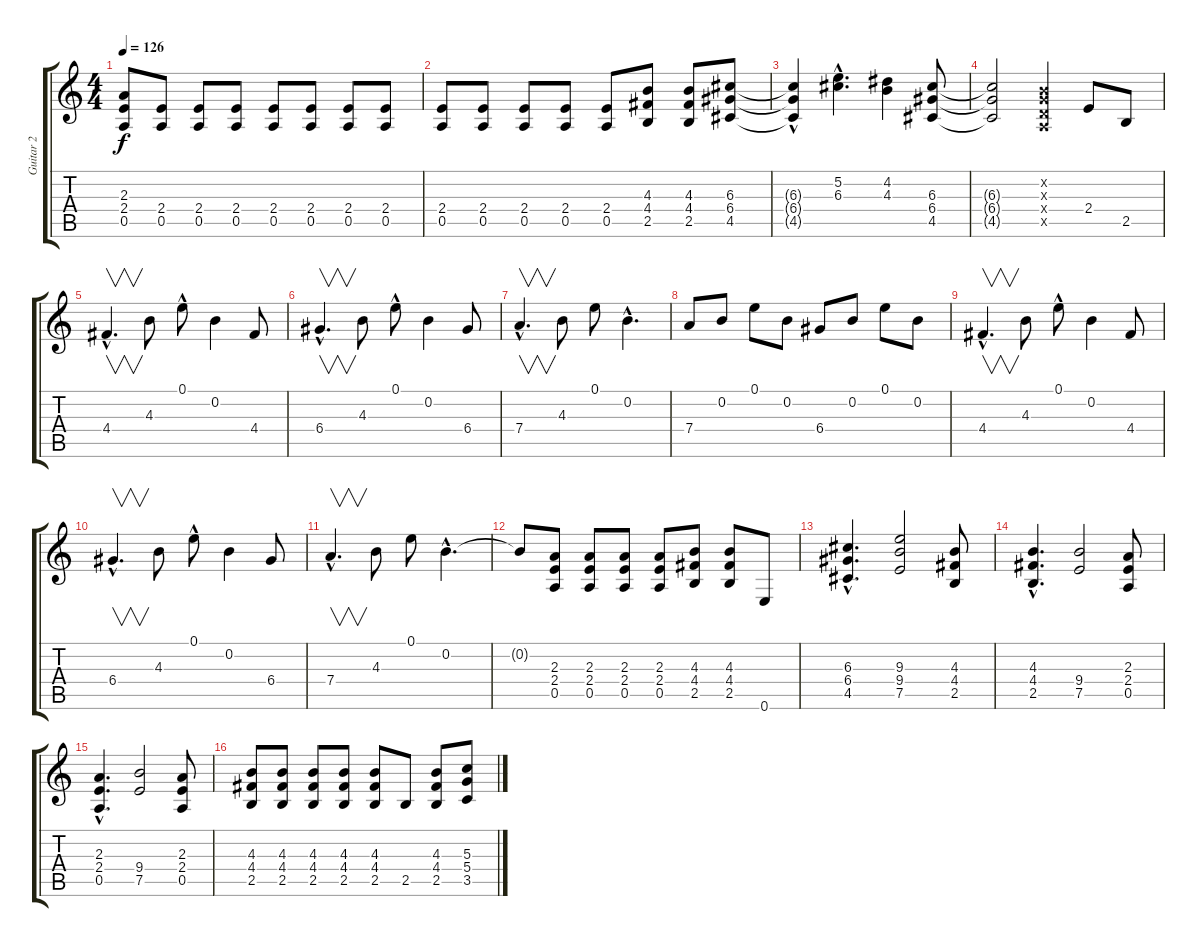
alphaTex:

\track ("Guitar 2" "Guitar 2") {instrument overdrivenguitar}
\staff {score tabs}
\tuning (E4 B3 G3 D3 A2 E2) {hide}
\ts (4 4)
\tempo 126
\clef g2
\ks c
(2.3{t} 2.4{t} 0.5{t}).8{dy f} (2.4 0.5).8 (2.4 0.5).8 (2.4 0.5).8 (2.4 0.5).8 (2.4 0.5).8 (2.4 0.5).8 (2.4 0.5).8 |
(2.4 0.5).8 (2.4 0.5).8 (2.4 0.5).8 (2.4 0.5).8 (2.4 0.5).8 (4.3 4.4 2.5).8 (4.3 4.4 2.5).8 (6.3 6.4 4.5).8 |
(6.3{t} 6.4{hac t} 4.5{hac t}).4 (5.2{hac} 6.3{hac}).4{d} (4.2 4.3).4 (6.3 6.4 4.5).8 |
(6.3{t} 6.4{t} 4.5{t}).2 (0.2{x} 0.3{x} 0.4{x} 0.5{x}).4 2.4.8 2.5.8 |
4.4{hac}.4{v d} 4.3.8 0.1{hac}.8 0.2.4 4.4.8 |
6.4{hac}.4{v d} 4.3.8 0.1{hac}.8 0.2.4 6.4.8 |
7.4{hac}.4{v d} 4.3.8 0.1.8 0.2{hac}.4{d} |
7.4.8 0.2.8 0.1.8 0.2.8 6.4.8 0.2.8 0.1.8 0.2.8 |
4.4{hac}.4{v d} 4.3.8 0.1{hac}.8 0.2.4 4.4.8 |
6.4{hac}.4{v d} 4.3.8 0.1{hac}.8 0.2.4 6.4.8 |
7.4{hac}.4{v d} 4.3.8 0.1.8 0.2{hac}.4{d} |
0.2{t}.8 (2.3 2.4 0.5).8 (2.3 2.4 0.5).8 (2.3 2.4 0.5).8 (2.3 2.4 0.5).8 (4.3 4.4 2.5).8 (4.3 4.4 2.5).8 0.6.8 |
(6.3{hac} 6.4{hac} 4.5{hac}).4{d} (9.3 9.4 7.5).2 (4.3 4.4 2.5).8 |
(4.3{hac} 4.4{hac} 2.5{hac}).4{d} (9.4 7.5).2 (2.3 2.4 0.5).8 |
(2.3{hac} 2.4{hac} 0.5{hac}).4{d} (9.4 7.5).2 (2.3 2.4 0.5).8 |
(4.3 4.4 2.5).8 (4.3 4.4 2.5).8 (4.3 4.4 2.5).8 (4.3 4.4 2.5).8 (4.3 4.4 2.5).8 2.5.8 (4.3 4.4 2.5).8 (5.3 5.4 3.5).8
